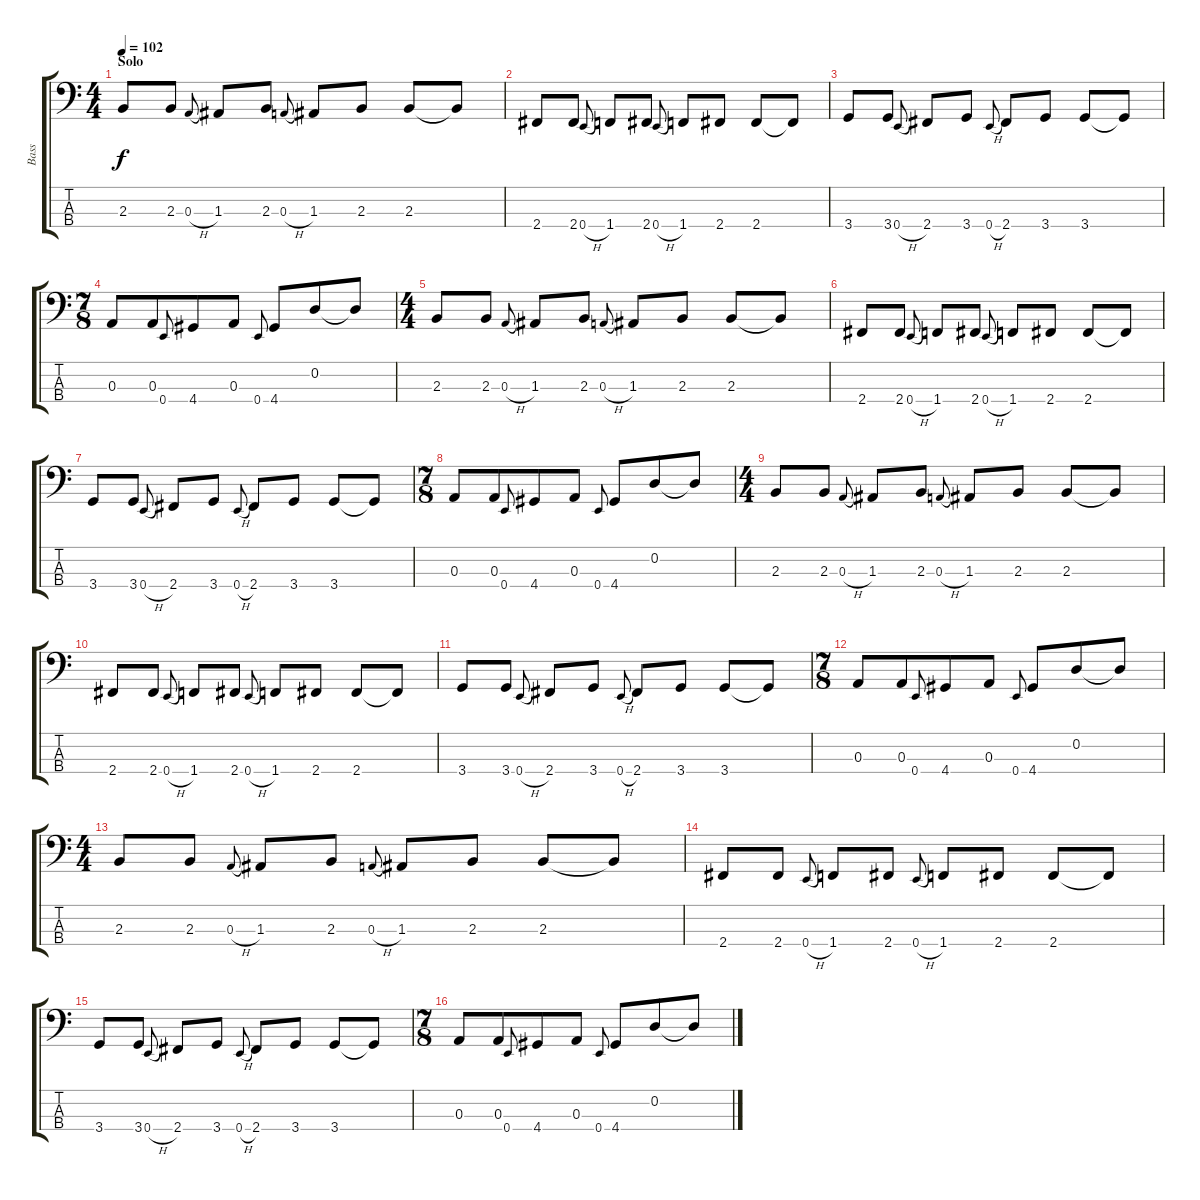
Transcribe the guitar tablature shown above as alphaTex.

\track ("Bass" "Bass") {instrument electricbasspick}
\staff {score tabs}
\tuning (G2 D2 A1 E1) {hide}
\ts (4 4)
\section ("" "Solo")
\tempo 102
\clef f4
\ks c
2.3.8{dy f} 2.3.8 0.3{h}.8{gr onbeat} 1.3.8 2.3.8 0.3{h}.8{gr onbeat} 1.3.8 2.3.8 2.3.8 2.3{t}.8 |
2.4.8 2.4.8 0.4{h}.8{gr onbeat} 1.4.8 2.4.8 0.4{h}.8{gr onbeat} 1.4.8 2.4.8 2.4.8 2.4{t}.8 |
3.4.8 3.4.8 0.4{h}.8{gr onbeat} 2.4.8 3.4.8 0.4{h}.8{gr onbeat} 2.4.8 3.4.8 3.4.8 3.4{t}.8 |
\ts (7 8)
0.3.8 0.3.8 0.4.8{gr onbeat} 4.4.8 0.3.8 0.4.8{gr onbeat} 4.4.8 0.2.8 0.2{t}.8 |
\ts (4 4)
2.3.8 2.3.8 0.3{h}.8{gr onbeat} 1.3.8 2.3.8 0.3{h}.8{gr onbeat} 1.3.8 2.3.8 2.3.8 2.3{t}.8 |
2.4.8 2.4.8 0.4{h}.8{gr onbeat} 1.4.8 2.4.8 0.4{h}.8{gr onbeat} 1.4.8 2.4.8 2.4.8 2.4{t}.8 |
3.4.8 3.4.8 0.4{h}.8{gr onbeat} 2.4.8 3.4.8 0.4{h}.8{gr onbeat} 2.4.8 3.4.8 3.4.8 3.4{t}.8 |
\ts (7 8)
0.3.8 0.3.8 0.4.8{gr onbeat} 4.4.8 0.3.8 0.4.8{gr onbeat} 4.4.8 0.2.8 0.2{t}.8 |
\ts (4 4)
2.3.8 2.3.8 0.3{h}.8{gr onbeat} 1.3.8 2.3.8 0.3{h}.8{gr onbeat} 1.3.8 2.3.8 2.3.8 2.3{t}.8 |
2.4.8 2.4.8 0.4{h}.8{gr onbeat} 1.4.8 2.4.8 0.4{h}.8{gr onbeat} 1.4.8 2.4.8 2.4.8 2.4{t}.8 |
3.4.8 3.4.8 0.4{h}.8{gr onbeat} 2.4.8 3.4.8 0.4{h}.8{gr onbeat} 2.4.8 3.4.8 3.4.8 3.4{t}.8 |
\ts (7 8)
0.3.8 0.3.8 0.4.8{gr onbeat} 4.4.8 0.3.8 0.4.8{gr onbeat} 4.4.8 0.2.8 0.2{t}.8 |
\ts (4 4)
2.3.8 2.3.8 0.3{h}.8{gr onbeat} 1.3.8 2.3.8 0.3{h}.8{gr onbeat} 1.3.8 2.3.8 2.3.8 2.3{t}.8 |
2.4.8 2.4.8 0.4{h}.8{gr onbeat} 1.4.8 2.4.8 0.4{h}.8{gr onbeat} 1.4.8 2.4.8 2.4.8 2.4{t}.8 |
3.4.8 3.4.8 0.4{h}.8{gr onbeat} 2.4.8 3.4.8 0.4{h}.8{gr onbeat} 2.4.8 3.4.8 3.4.8 3.4{t}.8 |
\ts (7 8)
0.3.8 0.3.8 0.4.8{gr onbeat} 4.4.8 0.3.8 0.4.8{gr onbeat} 4.4.8 0.2.8 0.2{t}.8
